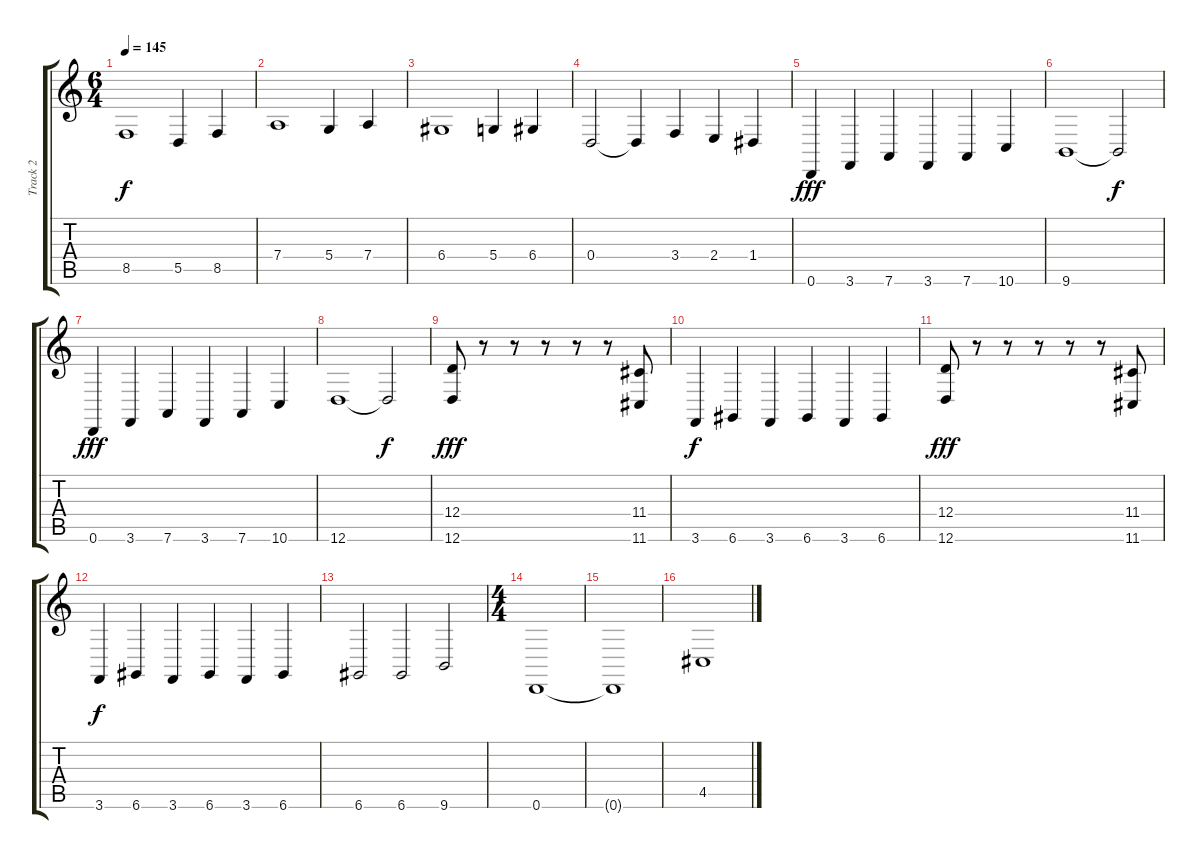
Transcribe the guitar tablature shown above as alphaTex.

\track ("Track 2" "Track 2") {instrument oboe}
\staff {score tabs}
\tuning (E4 B3 G3 D3 A2 D2) {hide}
\ts (6 4)
\tempo 145
\clef g2
\ks c
8.5.1{dy f} 5.5.4 8.5.4 |
7.4.1 5.4.4 7.4.4 |
6.4.1 5.4.4 6.4.4 |
0.4.2 0.4{t}.4 3.4.4 2.4.4 1.4.4 |
0.6.4{dy fff} 3.6.4 7.6.4 3.6.4 7.6.4 10.6.4 |
9.6.1 9.6{t}.2{dy f} |
0.6.4{dy fff} 3.6.4 7.6.4 3.6.4 7.6.4 10.6.4 |
12.6.1 12.6{t}.2{dy f} |
(12.4 12.6).8{dy fff} r.8 r.8 r.8 r.8 r.8 (11.4 11.6).8 |
3.6.4{dy f} 6.6.4 3.6.4 6.6.4 3.6.4 6.6.4 |
(12.4 12.6).8{dy fff} r.8 r.8 r.8 r.8 r.8 (11.4 11.6).8 |
3.6.4{dy f} 6.6.4 3.6.4 6.6.4 3.6.4 6.6.4 |
6.6.2 6.6.2 9.6.2 |
\ts (4 4)
0.6.1 |
0.6{t}.1 |
4.5.1
